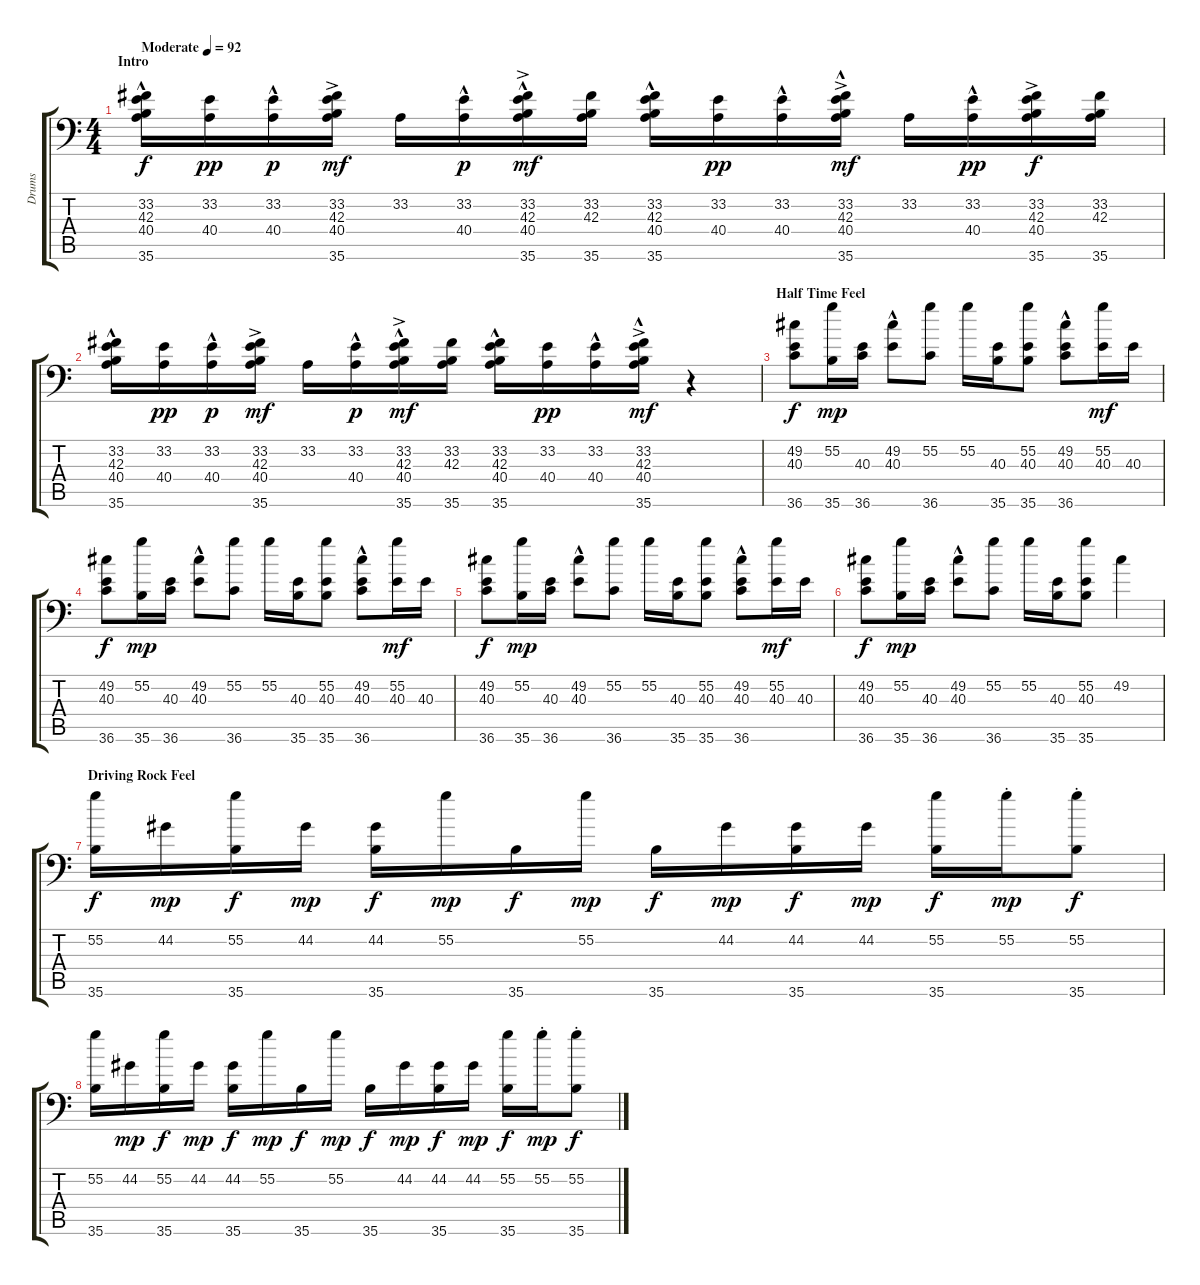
\track ("Drums" "Drums") {instrument acousticgrandpiano}
\staff {score tabs}
\tuning (C-1 C-1 C-1 C-1 C-1 C-1) {hide}
\ts (4 4)
\section ("" "Intro")
\tempo (92 "Moderate")
\clef f4
\ks c
(33.2{hac} 42.3 40.4 35.6).16{dy f instrument acousticgrandpiano} (33.2 40.4).16{dy pp} (33.2 40.4{hac}).16{dy p} (33.2{ac} 42.3 40.4 35.6).16{dy mf} 33.2.16 (33.2 40.4{hac}).16{dy p} (33.2{hac} 42.3 40.4{ac} 35.6).16{dy mf} (33.2 42.3 35.6).16 (33.2 42.3 40.4 35.6{hac}).16 (33.2 40.4).16{dy pp} (33.2 40.4{hac}).16 (33.2 42.3 40.4{ac} 35.6{hac}).16{dy mf} 33.2.16 (33.2 40.4{hac}).16{dy pp} (33.2 42.3 40.4{ac} 35.6).16{dy f} (33.2 42.3 35.6).16 |
(33.2{hac} 42.3 40.4 35.6).16 (33.2 40.4).16{dy pp} (33.2 40.4{hac}).16{dy p} (33.2{ac} 42.3 40.4 35.6).16{dy mf} 33.2.16 (33.2 40.4{hac}).16{dy p} (33.2{hac} 42.3 40.4{ac} 35.6).16{dy mf} (33.2 42.3 35.6).16 (33.2 42.3 40.4 35.6{hac}).16 (33.2 40.4).16{dy pp} (33.2 40.4{hac}).16 (33.2 42.3 40.4{ac} 35.6{hac}).16{dy mf} r.4 |
\section ("" "Half Time Feel")
(49.2 40.3 36.6).8{dy f} (55.2 35.6).16{dy mp} (40.3 36.6).16 (49.2 40.3{hac}).8 (55.2 36.6).8 55.2.16 (40.3 35.6).16 (55.2 40.3 35.6).8 (49.2 40.3{hac} 36.6).8 (55.2 40.3).16{dy mf} 40.3.16 |
(49.2 40.3 36.6).8{dy f} (55.2 35.6).16{dy mp} (40.3 36.6).16 (49.2 40.3{hac}).8 (55.2 36.6).8 55.2.16 (40.3 35.6).16 (55.2 40.3 35.6).8 (49.2 40.3{hac} 36.6).8 (55.2 40.3).16{dy mf} 40.3.16 |
(49.2 40.3 36.6).8{dy f} (55.2 35.6).16{dy mp} (40.3 36.6).16 (49.2 40.3{hac}).8 (55.2 36.6).8 55.2.16 (40.3 35.6).16 (55.2 40.3 35.6).8 (49.2 40.3{hac} 36.6).8 (55.2 40.3).16{dy mf} 40.3.16 |
(49.2 40.3 36.6).8{dy f} (55.2 35.6).16{dy mp} (40.3 36.6).16 (49.2 40.3{hac}).8 (55.2 36.6).8 55.2.16 (40.3 35.6).16 (55.2 40.3 35.6).8 49.2.4 |
\section ("" "Driving Rock Feel")
(55.2 35.6).16{dy f} 44.2.16{dy mp} (55.2 35.6).16{dy f} 44.2.16{dy mp} (44.2 35.6).16{dy f} 55.2.16{dy mp} 35.6.16{dy f} 55.2.16{dy mp} 35.6.16{dy f} 44.2.16{dy mp} (44.2 35.6).16{dy f} 44.2.16{dy mp} (55.2 35.6).16{dy f} 55.2{st}.16{dy mp} (55.2{st} 35.6).8{dy f} |
(55.2 35.6).16 44.2.16{dy mp} (55.2 35.6).16{dy f} 44.2.16{dy mp} (44.2 35.6).16{dy f} 55.2.16{dy mp} 35.6.16{dy f} 55.2.16{dy mp} 35.6.16{dy f} 44.2.16{dy mp} (44.2 35.6).16{dy f} 44.2.16{dy mp} (55.2 35.6).16{dy f} 55.2{st}.16{dy mp} (55.2{st} 35.6).8{dy f}
